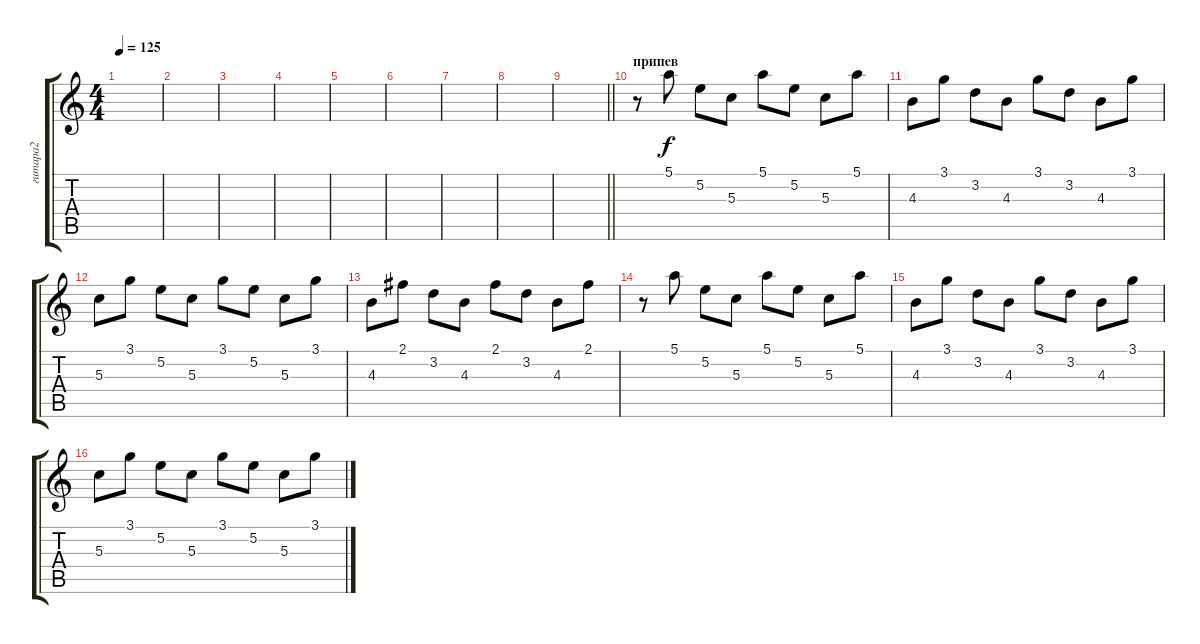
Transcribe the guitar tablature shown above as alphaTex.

\track ("гитара2" "гитара2") {instrument electricguitarclean}
\staff {score tabs}
\tuning (E4 B3 G3 D3 A2 E2) {hide}
\ts (4 4)
\tempo 125
\clef g2
\ks c
|
|
|
|
|
|
|
|
\barLineRight lightlight
|
\section ("" "припев")
r.8 5.1.8 5.2.8 5.3.8 5.1.8 5.2.8 5.3.8 5.1.8 |
4.3.8 3.1.8 3.2.8 4.3.8 3.1.8 3.2.8 4.3.8 3.1.8 |
5.3.8 3.1.8 5.2.8 5.3.8 3.1.8 5.2.8 5.3.8 3.1.8 |
4.3.8 2.1.8 3.2.8 4.3.8 2.1.8 3.2.8 4.3.8 2.1.8 |
r.8 5.1.8 5.2.8 5.3.8 5.1.8 5.2.8 5.3.8 5.1.8 |
4.3.8 3.1.8 3.2.8 4.3.8 3.1.8 3.2.8 4.3.8 3.1.8 |
5.3.8 3.1.8 5.2.8 5.3.8 3.1.8 5.2.8 5.3.8 3.1.8
